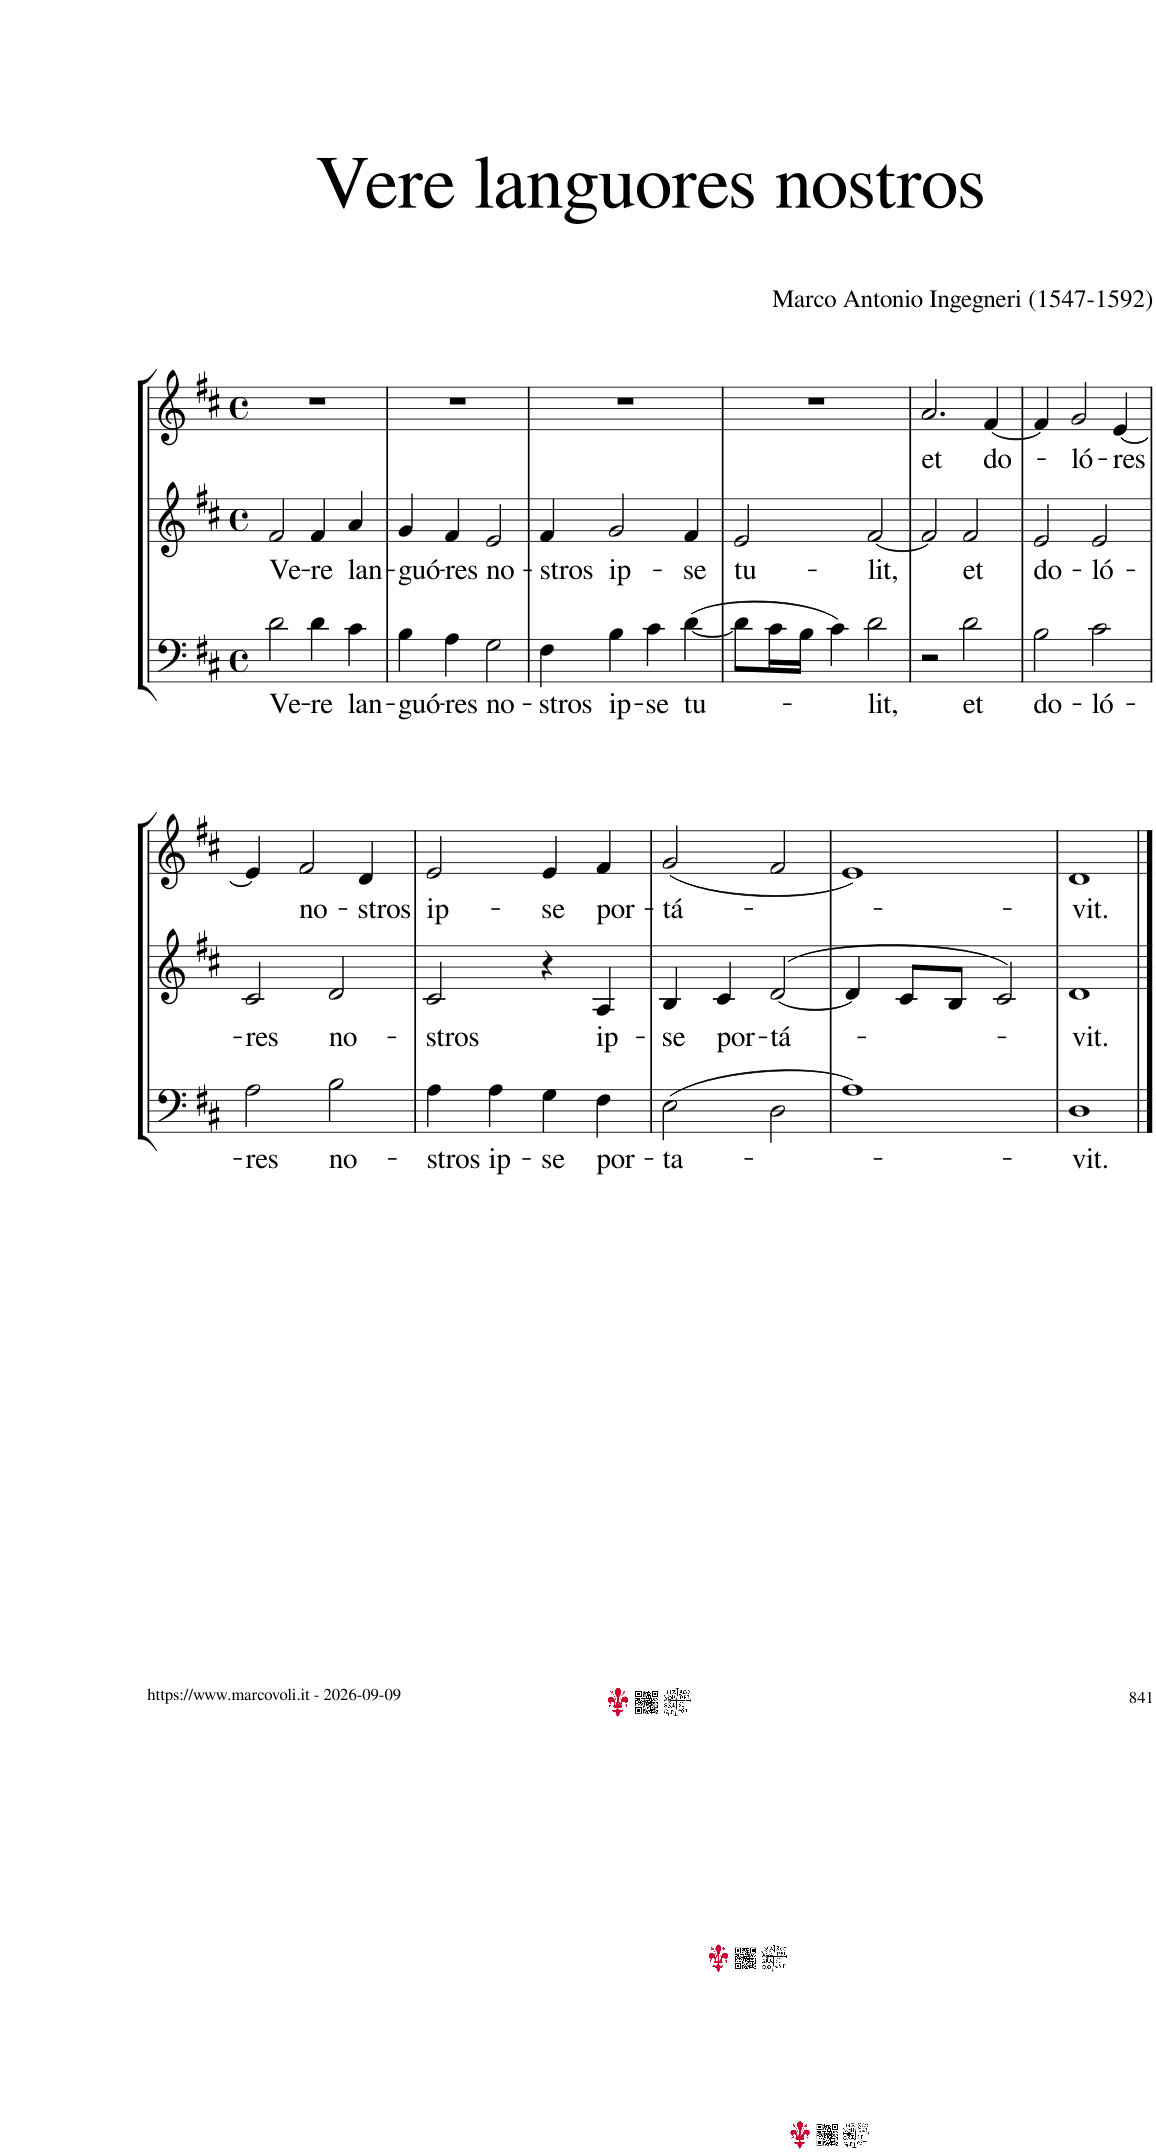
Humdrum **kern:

**kern	**text	**kern	**text	**kern	**text
*part3	*part3	*part2	*part2	*part1	*part1
*staff3	*staff3	*staff2	*staff2	*staff1	*staff1
*I"Bass	*	*I"Contralto	*	*I"Soprano	*
*clefF4	*	*clefG2	*	*clefG2	*
*k[f#c#]	*	*k[f#c#]	*	*k[f#c#]	*
*M4/4	*	*M4/4	*	*M4/4	*
*met(c)	*	*met(c)	*	*met(c)	*
=1	=1	=1	=1	=1	=1
!	!LO:LY:b	!	!LO:LY:b	!	!
2d\	Ve-	2f#/	Ve-	1r	.
!	!LO:LY:b	!	!LO:LY:b	!	!
4d\	-re	4f#/	-re	.	.
!	!LO:LY:b	!	!LO:LY:b	!	!
4c#\	lan-	4a/	lan-	.	.
=2	=2	=2	=2	=2	=2
!	!LO:LY:b	!	!LO:LY:b	!	!
4B\	-guó-	4g/	-guó-	1r	.
!	!LO:LY:b	!	!LO:LY:b	!	!
4A\	-res	4f#/	-res	.	.
!	!LO:LY:b	!	!LO:LY:b	!	!
2G\	no-	2e/	no-	.	.
=3	=3	=3	=3	=3	=3
!	!LO:LY:b	!	!LO:LY:b	!	!
4F#\	-stros	4f#/	-stros	1r	.
!	!LO:LY:b	!	!LO:LY:b	!	!
4B\	ip-	2g/	ip-	.	.
!	!LO:LY:b	!	!	!	!
4c#\	-se	.	.	.	.
!	!LO:LY:b	!	!LO:LY:b	!	!
([<4d\	tu-	4f#/	-se	.	.
=4	=4	=4	=4	=4	=4
!	!	!	!LO:LY:b	!	!
8d\L]	.	2e/	tu-	1r	.
16c#\L	.	.	.	.	.
16B\JJ	.	.	.	.	.
4c#\)	.	.	.	.	.
!	!LO:LY:b	!	!LO:LY:b	!	!
2d\	-lit,	[2f#/	-lit,	.	.
=5	=5	=5	=5	=5	=5
!	!	!	!	!	!LO:LY:b
2r	.	2f#/]	.	2.a/	et
!	!LO:LY:b	!	!LO:LY:b	!	!
2d\	et	2f#/	et	.	.
!	!	!	!	!	!LO:LY:b
.	.	.	.	[4f#/	do-
=6	=6	=6	=6	=6	=6
!	!LO:LY:b	!	!LO:LY:b	!	!
2B\	do-	2e/	do-	4f#/]	.
!	!	!	!	!	!LO:LY:b
.	.	.	.	2g/	-ló-
!	!LO:LY:b	!	!LO:LY:b	!	!
2c#\	-ló-	2e/	-ló-	.	.
!	!	!	!	!	!LO:LY:b
.	.	.	.	[4e/	-res
!!LO:LB:g=z
=7	=7	=7	=7	=7	=7
!	!LO:LY:b	!	!LO:LY:b	!	!
2A\	-res	2c#/	-res	4e/]	.
!	!	!	!	!	!LO:LY:b
.	.	.	.	2f#/	no-
!	!LO:LY:b	!	!LO:LY:b	!	!
2B\	no-	2d/	no-	.	.
!	!	!	!	!	!LO:LY:b
.	.	.	.	4d/	-stros
=8	=8	=8	=8	=8	=8
!	!LO:LY:b	!	!LO:LY:b	!	!LO:LY:b
4A\	-stros	2c#/	-stros	2e/	ip-
!	!LO:LY:b	!	!	!	!
4A\	ip-	.	.	.	.
!	!LO:LY:b	!	!	!	!LO:LY:b
4G\	-se	4r	.	4e/	-se
!	!LO:LY:b	!	!LO:LY:b	!	!LO:LY:b
4F#\	por-	4A/	ip-	4f#/	por-
=9	=9	=9	=9	=9	=9
!	!LO:LY:b	!	!LO:LY:b	!	!LO:LY:b
(2E\	-ta-	4B/	-se	(2g/	-tá-
!	!	!	!LO:LY:b	!	!
.	.	4c#/	por-	.	.
!	!	!	!LO:LY:b	!	!
2D\	.	(>[2d/	-tá-	2f#/	.
=10	=10	=10	=10	=10	=10
1A)	.	4d/]	.	1e)	.
.	.	8c#/L	.	.	.
.	.	8B/J	.	.	.
.	.	2c#/)	.	.	.
=11	=11	=11	=11	=11	=11
!	!LO:LY:b	!	!LO:LY:b	!	!LO:LY:b
1D	vit.	1d	-vit.	1d	-vit.
==	==	==	==	==	==
*-	*-	*-	*-	*-	*-
